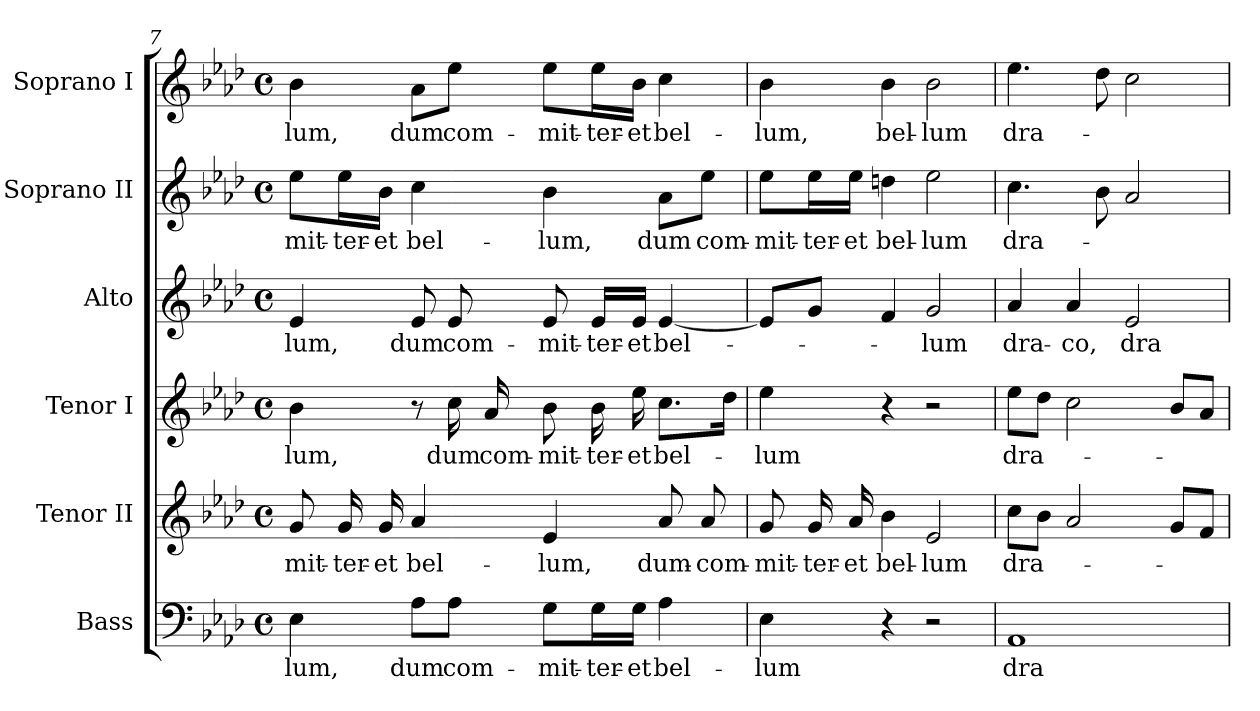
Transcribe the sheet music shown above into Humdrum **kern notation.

**kern	**text	**kern	**text	**kern	**text	**kern	**text	**kern	**text	**kern	**text
*part6	*part6	*part5	*part5	*part4	*part4	*part3	*part3	*part2	*part2	*part1	*part1
*staff6	*staff6	*staff5	*staff5	*staff4	*staff4	*staff3	*staff3	*staff2	*staff2	*staff1	*staff1
*I"Bass	*	*I"Tenor II	*	*I"Tenor I	*	*I"Alto	*	*I"Soprano II	*	*I"Soprano I	*
*I'B.	*	*I'T. II	*	*I'T. I	*	*I'A.	*	*I'S. II	*	*I'S. I	*
*clefF4	*	*clefG2	*	*clefG2	*	*clefG2	*	*clefG2	*	*clefG2	*
*	*	*ITrd7c12	*	*ITrd7c12	*	*	*	*	*	*	*
*k[b-e-a-d-]	*	*k[b-e-a-d-]	*	*k[b-e-a-d-]	*	*k[b-e-a-d-]	*	*k[b-e-a-d-]	*	*k[b-e-a-d-]	*
*A-:	*	*A-:	*	*A-:	*	*A-:	*	*A-:	*	*A-:	*
*M4/4	*	*M4/4	*	*M4/4	*	*M4/4	*	*M4/4	*	*M4/4	*
*met(c)	*	*met(c)	*	*met(c)	*	*met(c)	*	*met(c)	*	*met(c)	*
=7	=7	=7	=7	=7	=7	=7	=7	=7	=7	=7	=7
!	!LO:LY:b:color=#000000	!	!	!	!	!	!	!	!	!	!
!	!	!	!LO:LY:b:color=#000000	!	!	!	!	!	!	!	!
!	!	!	!	!	!LO:LY:b:color=#000000	!	!	!	!	!	!
!	!	!	!	!	!	!	!LO:LY:b:color=#000000	!	!	!	!
!	!	!	!	!	!	!	!	!	!LO:LY:b:color=#000000	!	!
!	!	!	!	!	!	!	!	!	!	!	!LO:LY:b:color=#000000
4E-i\	-lum,	8Gi/	-mit-	4B-i\	-lum,	4e-i/	-lum,	8ee-i\L	-mit-	4b-i\	-lum,
!	!	!	!LO:LY:b:color=#000000	!	!	!	!	!	!	!	!
!	!	!	!	!	!	!	!	!	!LO:LY:b:color=#000000	!	!
.	.	16Gi/	-ter-	.	.	.	.	16ee-i\L	-ter-	.	.
!	!	!	!LO:LY:b:color=#000000	!	!	!	!	!	!	!	!
!	!	!	!	!	!	!	!	!	!LO:LY:b:color=#000000	!	!
.	.	16Gi/	-et	.	.	.	.	16b-i\JJ	-et	.	.
!	!LO:LY:b:color=#000000	!	!	!	!	!	!	!	!	!	!
!	!	!	!LO:LY:b:color=#000000	!	!	!	!	!	!	!	!
!	!	!	!	!	!	!	!LO:LY:b:color=#000000	!	!	!	!
!	!	!	!	!	!	!	!	!	!LO:LY:b:color=#000000	!	!
!	!	!	!	!	!	!	!	!	!	!	!LO:LY:b:color=#000000
8A-i\L	dum	4A-i/	bel-	8r	.	8e-i/	dum	4cci\	bel-	8a-i\L	dum
!	!LO:LY:b:color=#000000	!	!	!	!	!	!	!	!	!	!
!	!	!	!	!	!LO:LY:b:color=#000000	!	!	!	!	!	!
!	!	!	!	!	!	!	!LO:LY:b:color=#000000	!	!	!	!
!	!	!	!	!	!	!	!	!	!	!	!LO:LY:b:color=#000000
8A-i\J	com-	.	.	16ci\	dum	8e-i/	com-	.	.	8ee-i\J	com-
!	!	!	!	!	!LO:LY:b:color=#000000	!	!	!	!	!	!
.	.	.	.	16A-i/	com-	.	.	.	.	.	.
!	!LO:LY:b:color=#000000	!	!	!	!	!	!	!	!	!	!
!	!	!	!LO:LY:b:color=#000000	!	!	!	!	!	!	!	!
!	!	!	!	!	!LO:LY:b:color=#000000	!	!	!	!	!	!
!	!	!	!	!	!	!	!LO:LY:b:color=#000000	!	!	!	!
!	!	!	!	!	!	!	!	!	!LO:LY:b:color=#000000	!	!
!	!	!	!	!	!	!	!	!	!	!	!LO:LY:b:color=#000000
8Gi\L	-mit-	4E-i/	-lum,	8B-i\	-mit-	8e-i/	-mit-	4b-i\	-lum,	8ee-i\L	-mit-
!	!LO:LY:b:color=#000000	!	!	!	!	!	!	!	!	!	!
!	!	!	!	!	!LO:LY:b:color=#000000	!	!	!	!	!	!
!	!	!	!	!	!	!	!LO:LY:b:color=#000000	!	!	!	!
!	!	!	!	!	!	!	!	!	!	!	!LO:LY:b:color=#000000
16Gi\L	-ter-	.	.	16B-i\	-ter-	16e-i/LL	-ter-	.	.	16ee-i\L	-ter-
!	!LO:LY:b:color=#000000	!	!	!	!	!	!	!	!	!	!
!	!	!	!	!	!LO:LY:b:color=#000000	!	!	!	!	!	!
!	!	!	!	!	!	!	!LO:LY:b:color=#000000	!	!	!	!
!	!	!	!	!	!	!	!	!	!	!	!LO:LY:b:color=#000000
16Gi\JJ	-et	.	.	16e-i\	-et	16e-i/JJ	-et	.	.	16b-i\JJ	-et
!	!LO:LY:b:color=#000000	!	!	!	!	!	!	!	!	!	!
!	!	!	!LO:LY:b:color=#000000	!	!	!	!	!	!	!	!
!	!	!	!	!	!LO:LY:b:color=#000000	!	!	!	!	!	!
!	!	!	!	!	!	!	!LO:LY:b:color=#000000	!	!	!	!
!	!	!	!	!	!	!	!	!	!LO:LY:b:color=#000000	!	!
!	!	!	!	!	!	!	!	!	!	!	!LO:LY:b:color=#000000
4A-i\	bel-	8A-i/	dum-	8.ci\L	bel-	[<4e-i/	bel-	8a-i\L	dum	4cci\	bel-
!	!	!	!LO:LY:b:color=#000000	!	!	!	!	!	!	!	!
!	!	!	!	!	!	!	!	!	!LO:LY:b:color=#000000	!	!
.	.	8A-i/	-com-	.	.	.	.	8ee-i\J	com-	.	.
.	.	.	.	16d-i\Jk	.	.	.	.	.	.	.
=8	=8	=8	=8	=8	=8	=8	=8	=8	=8	=8	=8
!	!LO:LY:b:color=#000000	!	!	!	!	!	!	!	!	!	!
!	!	!	!LO:LY:b:color=#000000	!	!	!	!	!	!	!	!
!	!	!	!	!	!LO:LY:b:color=#000000	!	!	!	!	!	!
!	!	!	!	!	!	!	!	!	!LO:LY:b:color=#000000	!	!
!	!	!	!	!	!	!	!	!	!	!	!LO:LY:b:color=#000000
4E-i\	-lum	8Gi/	-mit-	4e-i\	-lum	8e-i/L]	.	8ee-i\L	-mit-	4b-i\	-lum,
!	!	!	!LO:LY:b:color=#000000	!	!	!	!	!	!	!	!
!	!	!	!	!	!	!	!	!	!LO:LY:b:color=#000000	!	!
.	.	16Gi/	-ter-	.	.	8gi/J	.	16ee-i\L	-ter-	.	.
!	!	!	!LO:LY:b:color=#000000	!	!	!	!	!	!	!	!
!	!	!	!	!	!	!	!	!	!LO:LY:b:color=#000000	!	!
.	.	16A-i/	-et	.	.	.	.	16ee-i\JJ	-et	.	.
!	!	!	!LO:LY:b:color=#000000	!	!	!	!	!	!	!	!
!	!	!	!	!	!	!	!	!	!LO:LY:b:color=#000000	!	!
!	!	!	!	!	!	!	!	!	!	!	!LO:LY:b:color=#000000
4r	.	4B-i\	bel-	4r	.	4fi/	.	4ddni\	bel-	4b-i\	bel-
!	!	!	!LO:LY:b:color=#000000	!	!	!	!	!	!	!	!
!	!	!	!	!	!	!	!LO:LY:b:color=#000000	!	!	!	!
!	!	!	!	!	!	!	!	!	!LO:LY:b:color=#000000	!	!
!	!	!	!	!	!	!	!	!	!	!	!LO:LY:b:color=#000000
2r	.	2E-i/	-lum	2r	.	2gi/	-lum	2ee-i\	-lum	2b-i\	-lum
!!LO:PB:g=z
=9	=9	=9	=9	=9	=9	=9	=9	=9	=9	=9	=9
!	!LO:LY:b:color=#000000	!	!	!	!	!	!	!	!	!	!
!	!	!	!LO:LY:b:color=#000000	!	!	!	!	!	!	!	!
!	!	!	!	!	!LO:LY:b:color=#000000	!	!	!	!	!	!
!	!	!	!	!	!	!	!LO:LY:b:color=#000000	!	!	!	!
!	!	!	!	!	!	!	!	!	!LO:LY:b:color=#000000	!	!
!	!	!	!	!	!	!	!	!	!	!	!LO:LY:b:color=#000000
1AA-i	dra-	8ci\L	dra-	8e-i\L	dra-	4a-i/	dra-	4.cci\	dra-	4.ee-i\	dra-
.	.	8B-i\J	.	8d-i\J	.	.	.	.	.	.	.
!	!	!	!	!	!	!	!LO:LY:b:color=#000000	!	!	!	!
.	.	2A-i/	.	2ci\	.	4a-i/	-co,	.	.	.	.
.	.	.	.	.	.	.	.	8b-i\	.	8dd-i\	.
!	!	!	!	!	!	!	!LO:LY:b:color=#000000	!	!	!	!
.	.	.	.	.	.	2e-i/	dra-	2a-i/	.	2cci\	.
.	.	8Gi/L	.	8B-i/L	.	.	.	.	.	.	.
.	.	8Fi/J	.	8A-i/J	.	.	.	.	.	.	.
=	=	=	=	=	=	=	=	=	=	=	=
*-	*-	*-	*-	*-	*-	*-	*-	*-	*-	*-	*-
